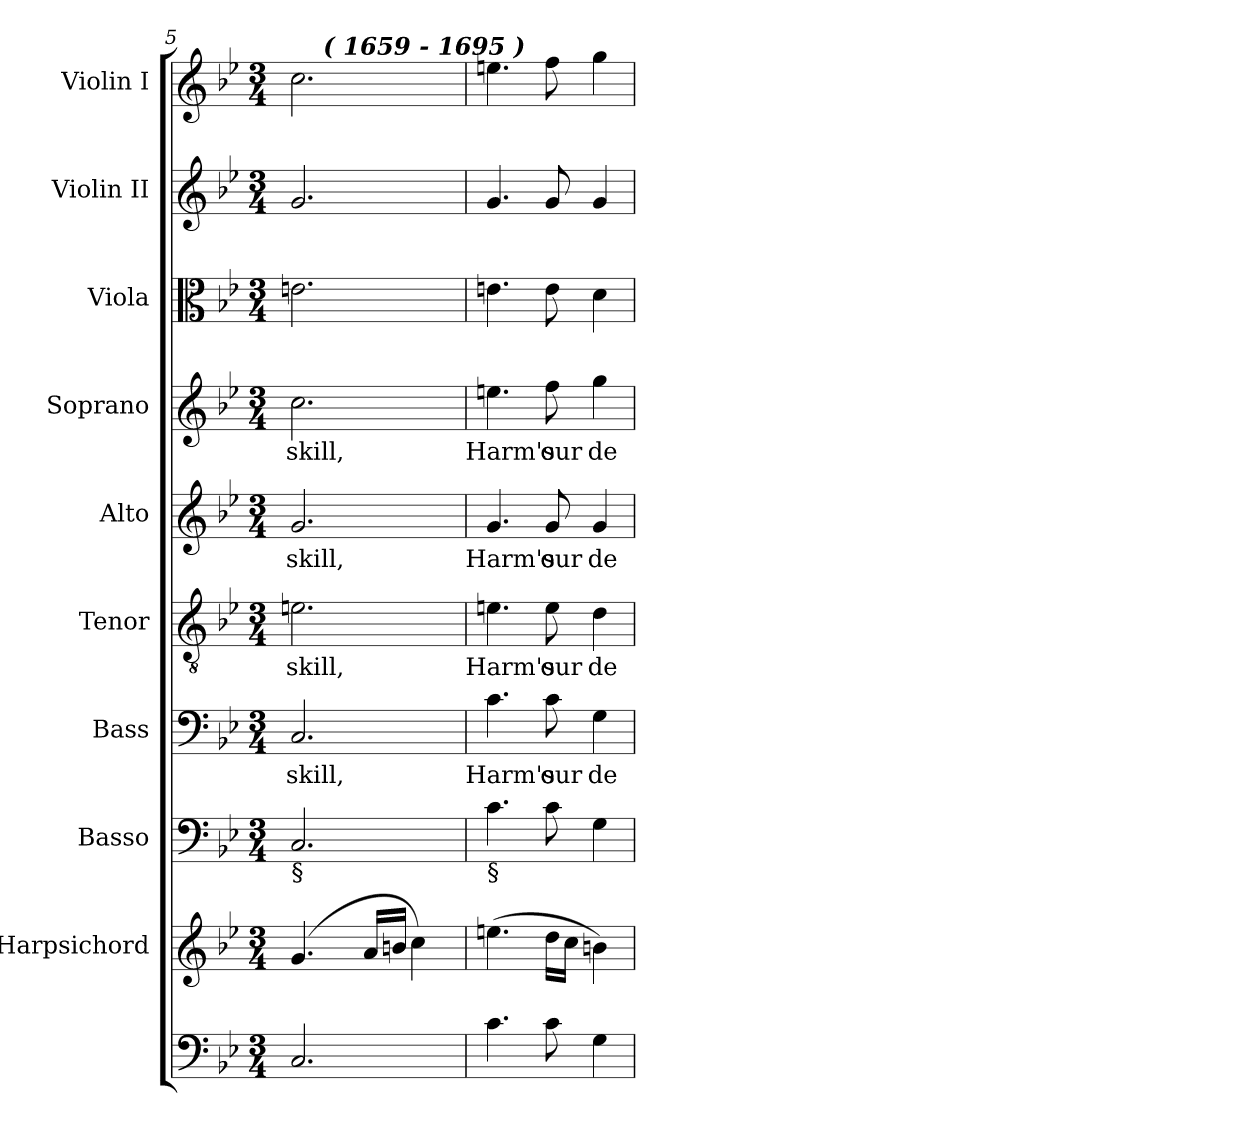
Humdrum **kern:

**kern	**kern	**kern	**kern	**text	**kern	**text	**kern	**text	**kern	**text	**kern	**kern	**kern
*part10	*part9	*part8	*part7	*part7	*part6	*part6	*part5	*part5	*part4	*part4	*part3	*part2	*part1
*staff10	*staff9	*staff8	*staff7	*staff7	*staff6	*staff6	*staff5	*staff5	*staff4	*staff4	*staff3	*staff2	*staff1
*	*I"Harpsichord	*I"Basso	*I"Bass	*	*I"Tenor	*	*I"Alto	*	*I"Soprano	*	*I"Viola	*I"Violin II	*I"Violin I
*	*	*	*I'B.	*	*I'T.	*	*I'A.	*	*I'S.	*	*I'Vla.	*I'Vln. II	*I'Vln. I
*clefF4	*clefG2	*clefF4	*clefF4	*	*clefGv2	*	*clefG2	*	*clefG2	*	*clefC3	*clefG2	*clefG2
*	*	*	*	*	*ITrd7c12	*	*	*	*	*	*	*	*
*k[b-e-]	*k[b-e-]	*k[b-e-]	*k[b-e-]	*	*k[b-e-]	*	*k[b-e-]	*	*k[b-e-]	*	*k[b-e-]	*k[b-e-]	*k[b-e-]
*g:	*g:	*g:	*g:	*	*g:	*	*g:	*	*g:	*	*g:	*g:	*g:
*M3/4	*M3/4	*M3/4	*M3/4	*	*M3/4	*	*M3/4	*	*M3/4	*	*M3/4	*M3/4	*M3/4
=5	=5	=5	=5	=5	=5	=5	=5	=5	=5	=5	=5	=5	=5
!	!	!	!	!LO:LY:b:color=#000000	!	!	!	!	!	!	!	!	!
!	!	!	!	!	!	!LO:LY:b:color=#000000	!	!	!	!	!	!	!
!	!	!	!	!	!	!	!	!LO:LY:b:color=#000000	!	!	!	!	!
!	!	!LO:TX:b:t=§	!	!	!	!	!	!	!	!	!	!	!
!	!	!	!	!	!	!	!	!	!	!LO:LY:b:color=#000000	!	!	!
*	*	*	*	*	*	*	*	*	*	*	*	*	*^
2.Ci/	(4.gi/	2.Ci/	2.Ci/	skill,	2.Eni\	skill,	2.gi/	skill,	2.cci\	skill,	2.eni\	2.gi/	2.cci\	8ryy
.	.	.	.	.	.	.	.	.	.	.	.	.	.	128ryy
!	!	!	!	!	!	!	!	!	!	!	!	!	!	!LO:TX:a:Bi:t=( 1659 - 1695 )
.	.	.	.	.	.	.	.	.	.	.	.	.	.	2ryy
.	16ai/LL	.	.	.	.	.	.	.	.	.	.	.	.	.
.	16bni/JJ	.	.	.	.	.	.	.	.	.	.	.	.	.
.	4cci\)	.	.	.	.	.	.	.	.	.	.	.	.	.
.	.	.	.	.	.	.	.	.	.	.	.	.	.	16...ryy
*	*	*	*	*	*	*	*	*	*	*	*	*	*v	*v
!!LO:PB:g=z
=6	=6	=6	=6	=6	=6	=6	=6	=6	=6	=6	=6	=6	=6
*	*	*	*	*	*	*	*	*	*	*	*	*	*^
!	!	!	!	!LO:LY:b:color=#000000	!	!	!	!	!	!	!	!	!	!
*	*	*	*	*	*	*	*	*	*	*	*	*	*v	*v
*	*	*	*	*	*	*	*	*	*	*	*	*	*^
!	!	!	!	!	!	!LO:LY:b:color=#000000	!	!	!	!	!	!	!	!
*	*	*	*	*	*	*	*	*	*	*	*	*	*v	*v
*	*	*	*	*	*	*	*	*	*	*	*	*	*^
!	!	!	!	!	!	!	!	!LO:LY:b:color=#000000	!	!	!	!	!	!
*	*	*	*	*	*	*	*	*	*	*	*	*	*v	*v
*	*	*	*	*	*	*	*	*	*	*	*	*	*^
!	!	!LO:TX:b:t=§	!	!	!	!	!	!	!	!	!	!	!	!
!	!	!	!	!	!	!	!	!	!	!LO:LY:b:color=#000000	!	!	!	!
*	*	*	*	*	*	*	*	*	*	*	*	*	*v	*v
4.ci\	(4.eeni\	4.ci\	4.ci\	Harm's	4.Eni\	Harm's	4.gi/	Harm's	4.eeni\	Harm's	4.eni\	4.gi/	4.eeni\
!	!	!	!	!LO:LY:b:color=#000000	!	!	!	!	!	!	!	!	!
!	!	!	!	!	!	!LO:LY:b:color=#000000	!	!	!	!	!	!	!
!	!	!	!	!	!	!	!	!LO:LY:b:color=#000000	!	!	!	!	!
!	!	!	!	!	!	!	!	!	!	!LO:LY:b:color=#000000	!	!	!
8ci\	16ddi\LL	8ci\	8ci\	our	8Ei\	our	8gi/	our	8ffi\	our	8ei\	8gi/	8ffi\
.	16cci\JJ	.	.	.	.	.	.	.	.	.	.	.	.
!	!	!	!	!LO:LY:b:color=#000000	!	!	!	!	!	!	!	!	!
!	!	!	!	!	!	!LO:LY:b:color=#000000	!	!	!	!	!	!	!
!	!	!	!	!	!	!	!	!LO:LY:b:color=#000000	!	!	!	!	!
!	!	!	!	!	!	!	!	!	!	!LO:LY:b:color=#000000	!	!	!
4Gi\	4bni\)	4Gi\	4Gi\	de-	4Di\	de-	4gi/	de-	4ggi\	de-	4di\	4gi/	4ggi\
=	=	=	=	=	=	=	=	=	=	=	=	=	=
*-	*-	*-	*-	*-	*-	*-	*-	*-	*-	*-	*-	*-	*-
